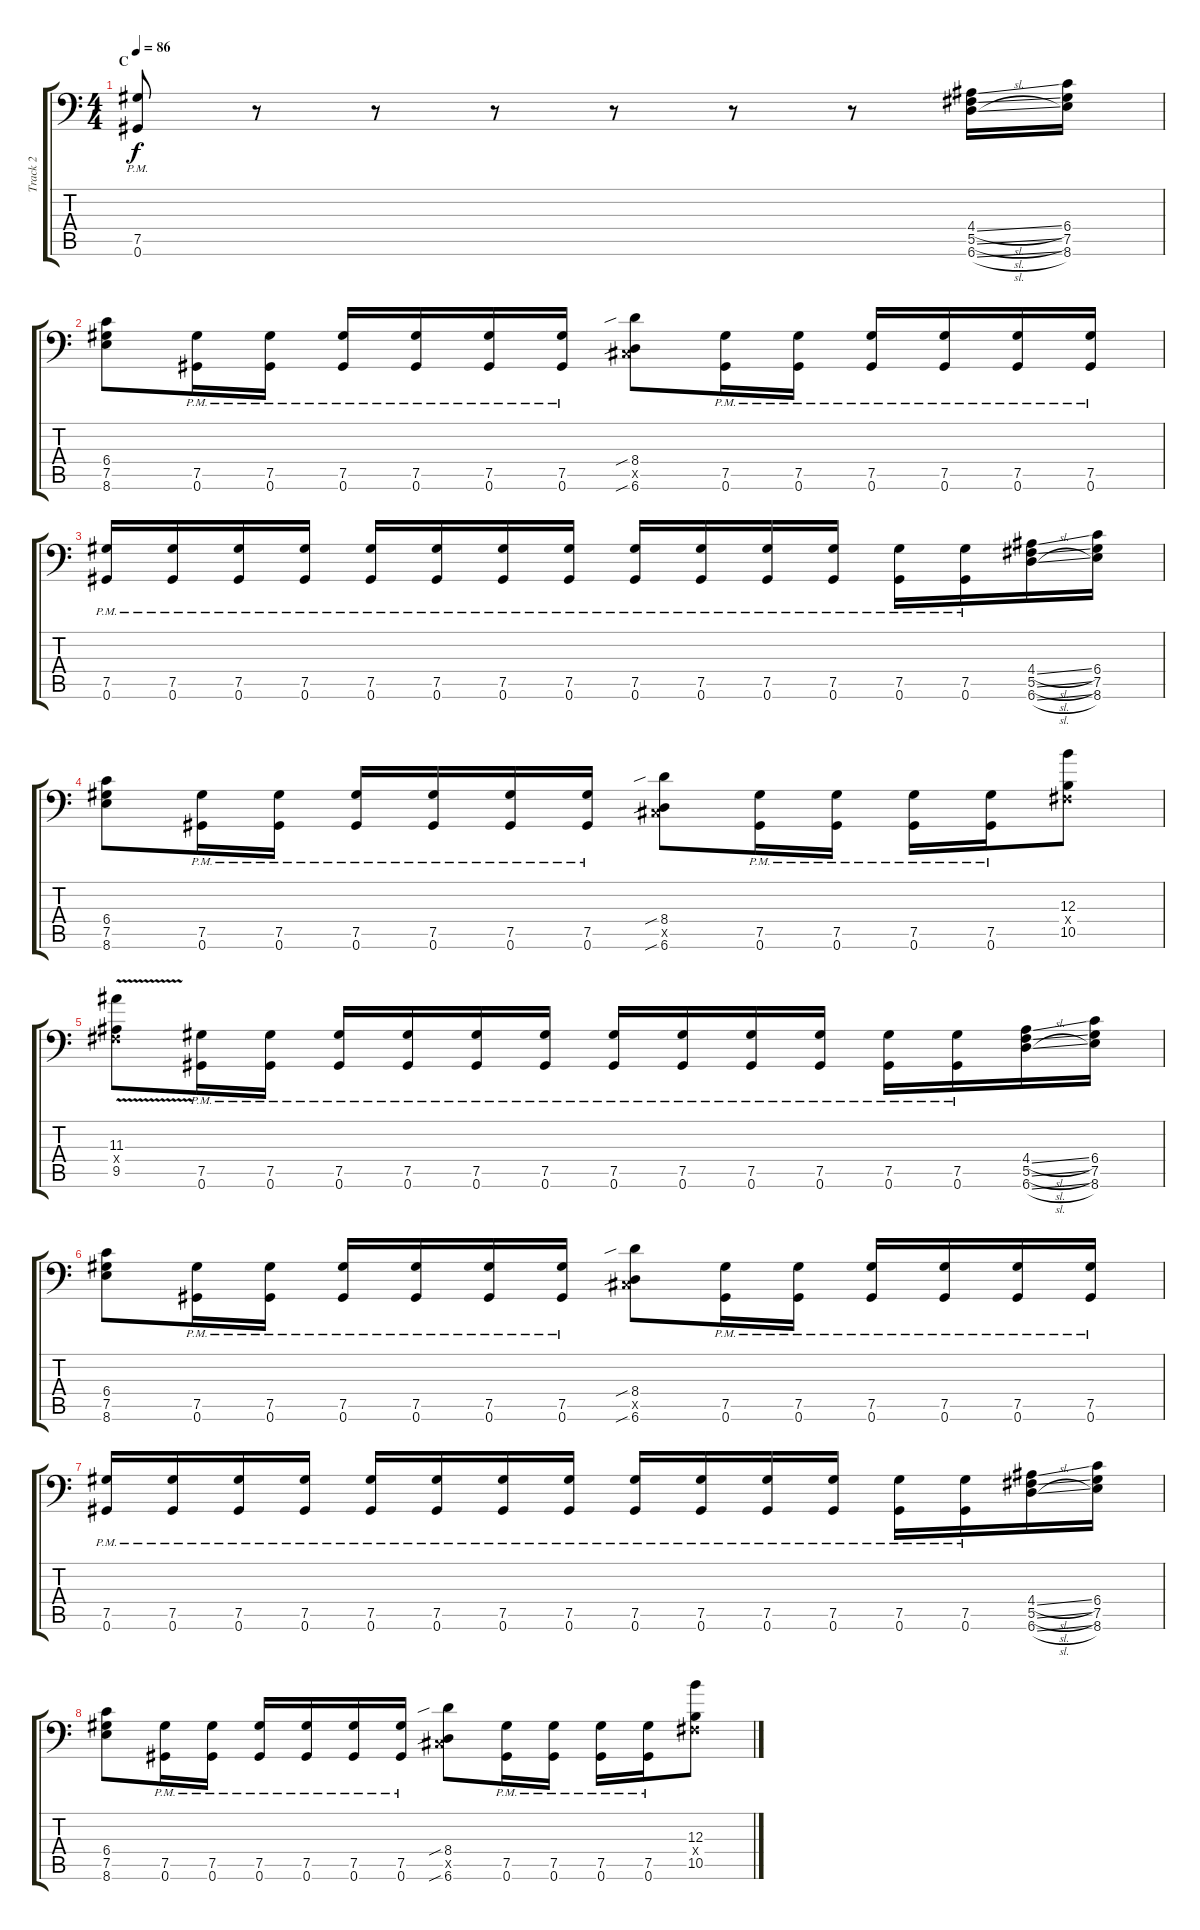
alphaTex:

\track ("Track 2" "Track 2") {instrument distortionguitar}
\staff {score tabs}
\tuning (Ab3 Eb3 B2 Gb2 Db2 Ab1) {hide}
\ts (4 4)
\section ("" "C")
\tempo 86
\clef f4
\ks c
(7.5{pm} 0.6{pm}).8{dy f} r.8 r.8 r.8 r.8 r.8 r.8 (4.4{sl} 5.5{sl} 6.6{sl}).16 (6.4 7.5 8.6).16 |
(6.4 7.5 8.6).8 (7.5{pm} 0.6{pm}).16 (7.5{pm} 0.6{pm}).16 (7.5{pm} 0.6{pm}).16 (7.5{pm} 0.6{pm}).16 (7.5{pm} 0.6{pm}).16 (7.5{pm} 0.6{pm}).16 (8.4{sib} 0.5{x} 6.6{sib}).8 (7.5{pm} 0.6{pm}).16 (7.5{pm} 0.6{pm}).16 (7.5{pm} 0.6{pm}).16 (7.5{pm} 0.6{pm}).16 (7.5{pm} 0.6{pm}).16 (7.5{pm} 0.6{pm}).16 |
(7.5{pm} 0.6{pm}).16 (7.5{pm} 0.6{pm}).16 (7.5{pm} 0.6{pm}).16 (7.5{pm} 0.6{pm}).16 (7.5{pm} 0.6{pm}).16 (7.5{pm} 0.6{pm}).16 (7.5{pm} 0.6{pm}).16 (7.5{pm} 0.6{pm}).16 (7.5{pm} 0.6{pm}).16 (7.5{pm} 0.6{pm}).16 (7.5{pm} 0.6{pm}).16 (7.5{pm} 0.6{pm}).16 (7.5{pm} 0.6{pm}).16 (7.5{pm} 0.6{pm}).16 (4.4{sl} 5.5{sl} 6.6{sl}).16 (6.4 7.5 8.6).16 |
(6.4 7.5 8.6).8 (7.5{pm} 0.6{pm}).16 (7.5{pm} 0.6{pm}).16 (7.5{pm} 0.6{pm}).16 (7.5{pm} 0.6{pm}).16 (7.5{pm} 0.6{pm}).16 (7.5{pm} 0.6{pm}).16 (8.4{sib} 0.5{x} 6.6{sib}).8 (7.5{pm} 0.6{pm}).16 (7.5{pm} 0.6{pm}).16 (7.5{pm} 0.6{pm}).16 (7.5{pm} 0.6{pm}).16 (12.3 0.4{x} 10.5).8 |
(11.3{v} 0.4{x} 9.5{v}).8 (7.5{pm} 0.6{pm}).16 (7.5{pm} 0.6{pm}).16 (7.5{pm} 0.6{pm}).16 (7.5{pm} 0.6{pm}).16 (7.5{pm} 0.6{pm}).16 (7.5{pm} 0.6{pm}).16 (7.5{pm} 0.6{pm}).16 (7.5{pm} 0.6{pm}).16 (7.5{pm} 0.6{pm}).16 (7.5{pm} 0.6{pm}).16 (7.5{pm} 0.6{pm}).16 (7.5{pm} 0.6{pm}).16 (4.4{sl} 5.5{sl} 6.6{sl}).16 (6.4 7.5 8.6).16 |
(6.4 7.5 8.6).8 (7.5{pm} 0.6{pm}).16 (7.5{pm} 0.6{pm}).16 (7.5{pm} 0.6{pm}).16 (7.5{pm} 0.6{pm}).16 (7.5{pm} 0.6{pm}).16 (7.5{pm} 0.6{pm}).16 (8.4{sib} 0.5{x} 6.6{sib}).8 (7.5{pm} 0.6{pm}).16 (7.5{pm} 0.6{pm}).16 (7.5{pm} 0.6{pm}).16 (7.5{pm} 0.6{pm}).16 (7.5{pm} 0.6{pm}).16 (7.5{pm} 0.6{pm}).16 |
(7.5{pm} 0.6{pm}).16 (7.5{pm} 0.6{pm}).16 (7.5{pm} 0.6{pm}).16 (7.5{pm} 0.6{pm}).16 (7.5{pm} 0.6{pm}).16 (7.5{pm} 0.6{pm}).16 (7.5{pm} 0.6{pm}).16 (7.5{pm} 0.6{pm}).16 (7.5{pm} 0.6{pm}).16 (7.5{pm} 0.6{pm}).16 (7.5{pm} 0.6{pm}).16 (7.5{pm} 0.6{pm}).16 (7.5{pm} 0.6{pm}).16 (7.5{pm} 0.6{pm}).16 (4.4{sl} 5.5{sl} 6.6{sl}).16 (6.4 7.5 8.6).16 |
(6.4 7.5 8.6).8 (7.5{pm} 0.6{pm}).16 (7.5{pm} 0.6{pm}).16 (7.5{pm} 0.6{pm}).16 (7.5{pm} 0.6{pm}).16 (7.5{pm} 0.6{pm}).16 (7.5{pm} 0.6{pm}).16 (8.4{sib} 0.5{x} 6.6{sib}).8 (7.5{pm} 0.6{pm}).16 (7.5{pm} 0.6{pm}).16 (7.5{pm} 0.6{pm}).16 (7.5{pm} 0.6{pm}).16 (12.3 0.4{x} 10.5).8
